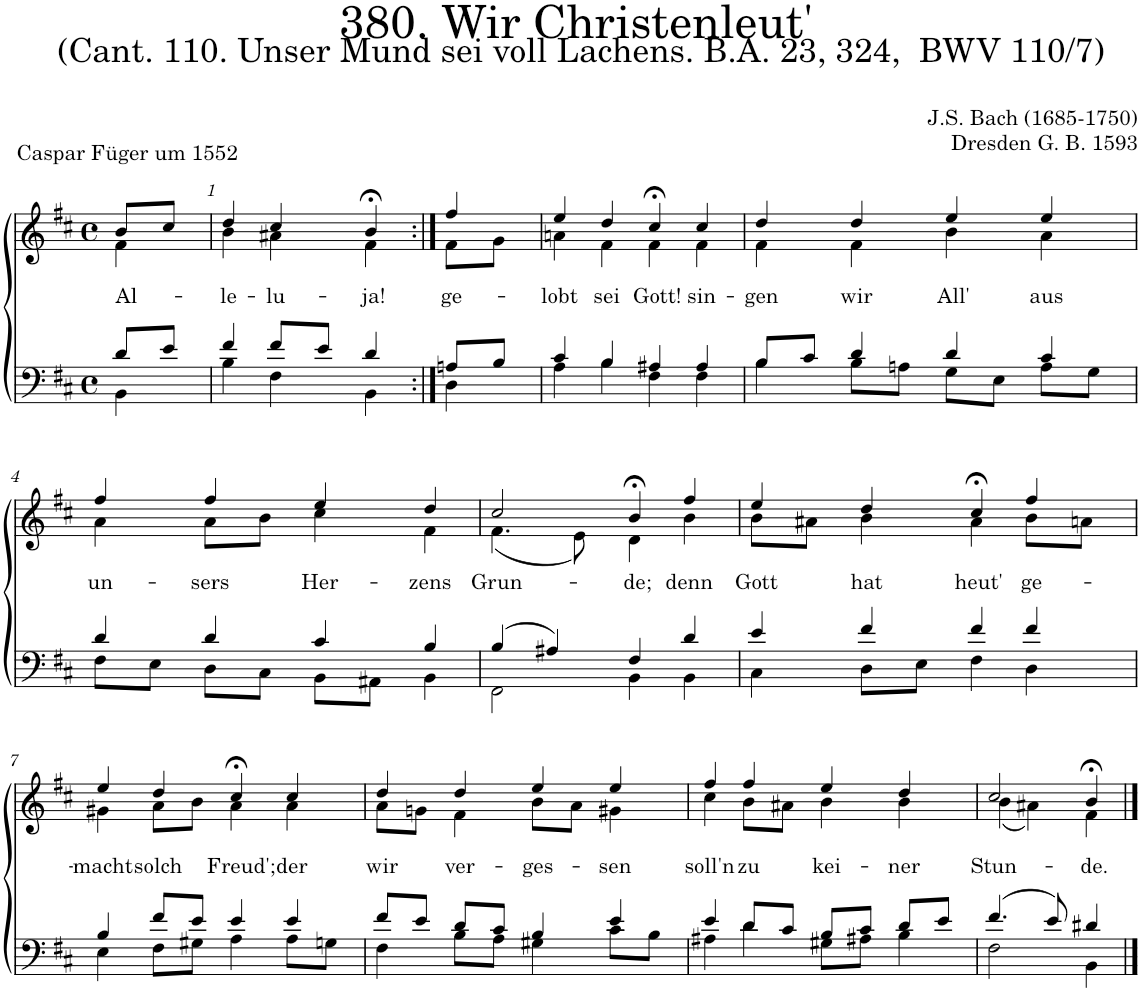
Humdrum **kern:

**kern	**kern	**text
*part2	*part1	*part1
*staff2	*staff1	*staff1
*I"Tenor/Bass	*I"Soprano/Alto	*
*clefF4	*clefG2	*
*k[f#c#]	*k[f#c#]	*
*M4/4	*M4/4	*
*met(c)	*met(c)	*
=	=	=
*^	*	*
!	!	!	!LO:LY:b
*	*	*^	*
8d/L	4BB\	8b/L	4f#\	Al-
8e/J	.	8cc#/J	.	.
=1	=1	=1	=1	=1
!	!	!	!	!LO:LY:b
4f#/	4B\	4dd/	4b\	-le-
!	!	!	!	!LO:LY:b
8f#/L	4F#\	4cc#/	4a#X\	-lu-
8e/J	.	.	.	.
!	!	!	!	!LO:LY:b
4d/	4BB\	4b;<,/	4f#\	-ja!
=1X1:|!	=1X1:|!	=1X1:|!	=1X1:|!	=1X1:|!
!	!	!	!	!LO:LY:b
8An/L	4D\	4ff#/	8f#\L	ge-
8B/J	.	.	8g\J	.
=2	=2	=2	=2	=2
!	!	!	!	!LO:LY:b
4c#/	4A\	4ee/	4an\	-lobt
!	!	!	!	!LO:LY:b
4B/	4B\	4dd/	4f#\	sei
!	!	!	!	!LO:LY:b
4A#X/	4F#\	4cc#;<,/	4f#\	Gott!
!	!	!	!	!LO:LY:b
4A#/	4F#\	4cc#/	4f#\	sin-
=3	=3	=3	=3	=3
!	!	!	!	!LO:LY:b
8B/L	4B\	4dd/	4f#\	-gen
8c#/J	.	.	.	.
!	!	!	!	!LO:LY:b
4d/	8B\L	4dd/	4f#\	wir
.	8An\J	.	.	.
!	!	!	!	!LO:LY:b
4d/	8G\L	4ee/	4b\	All'
.	8E\J	.	.	.
!	!	!	!	!LO:LY:b
4c#/	8A\L	4ee/	4a\	aus
.	8G\J	.	.	.
!!LO:LB:g=z	!!
=4	=4	=4	=4	=4
!	!	!	!	!LO:LY:b
4d/	8F#\L	4ff#/	4a\	un-
.	8E\J	.	.	.
!	!	!	!	!LO:LY:b
4d/	8D\L	4ff#/	8a\L	-sers
.	8C#\J	.	8b\J	.
!	!	!	!	!LO:LY:b
4c#/	8BB\L	4ee/	4cc#\	Her-
.	8AA#X\J	.	.	.
!	!	!	!	!LO:LY:b
4B/	4BB\	4dd/	4f#\	-zens
=5	=5	=5	=5	=5
!	!	!	!	!LO:LY:b
(4B/	2FF#\	2cc#/	(4.f#\	Grun-
4A#X/)	.	.	.	.
.	.	.	8e\)	.
!	!	!	!	!LO:LY:b
4F#/	4BB\	4b;<,/	4d\	-de;
!	!	!	!	!LO:LY:b
4d/	4BB\	4ff#/	4b\	denn
=6	=6	=6	=6	=6
!	!	!	!	!LO:LY:b
4e/	4C#\	4ee/	8b\L	Gott
.	.	.	8a#X\J	.
!	!	!	!	!LO:LY:b
4f#/	8D\L	4dd/	4b\	hat
.	8E\J	.	.	.
!	!	!	!	!LO:LY:b
4f#/	4F#\	4cc#;<,/	4a#\	heut'
!	!	!	!	!LO:LY:b
4f#/	4D\	4ff#/	8b\L	ge-
.	.	.	8an\J	.
!!LO:LB:g=z	!!
=7	=7	=7	=7	=7
!	!	!	!	!LO:LY:b
4B/	4E\	4ee/	4g#X\	-macht
!	!	!	!	!LO:LY:b
8f#/L	8F#\L	4dd/	8a\L	solch
8e/J	8G#X\J	.	8b\J	.
!	!	!	!	!LO:LY:b
4e/	4A\	4cc#;<,/	4a\	Freud';
!	!	!	!	!LO:LY:b
4e/	8A\L	4cc#/	4a\	der
.	8Gn\J	.	.	.
=8	=8	=8	=8	=8
!	!	!	!	!LO:LY:b
8f#/L	4F#\	4dd/	8a\L	wir
8e/J	.	.	8gn\J	.
!	!	!	!	!LO:LY:b
8d/L	8B\L	4dd/	4f#\	ver-
8c#/J	8A\J	.	.	.
!	!	!	!	!LO:LY:b
4B/	4G#X\	4ee/	8b\L	-ges-
.	.	.	8a\J	.
!	!	!	!	!LO:LY:b
4e/	8c#\L	4ee/	4g#X\	-sen
.	8B\J	.	.	.
=9	=9	=9	=9	=9
!	!	!	!	!LO:LY:b
4e/	4A#X\	4ff#/	4cc#\	soll'n
!	!	!	!	!LO:LY:b
8d/L	4d\	4ff#/	8b\L	zu
8c#/J	.	.	8a#X\J	.
!	!	!	!	!LO:LY:b
8B/L	8G#X\L	4ee/	4b\	kei-
8c#/J	8A#X\J	.	.	.
!	!	!	!	!LO:LY:b
8d/L	4B\	4dd/	4b\	-ner
8e/J	.	.	.	.
=10	=10	=10	=10	=10
!	!	!	!	!LO:LY:b
(4.f#/	2F#\	2cc#/	(4b\	Stun-
.	.	.	4a#X\)	.
8e/)	.	.	.	.
!	!	!	!	!LO:LY:b
4d#X/	4BB\	4b;</	4f#\	-de.
*v	*v	*	*	*
*	*v	*v	*
==	==	==
*-	*-	*-
